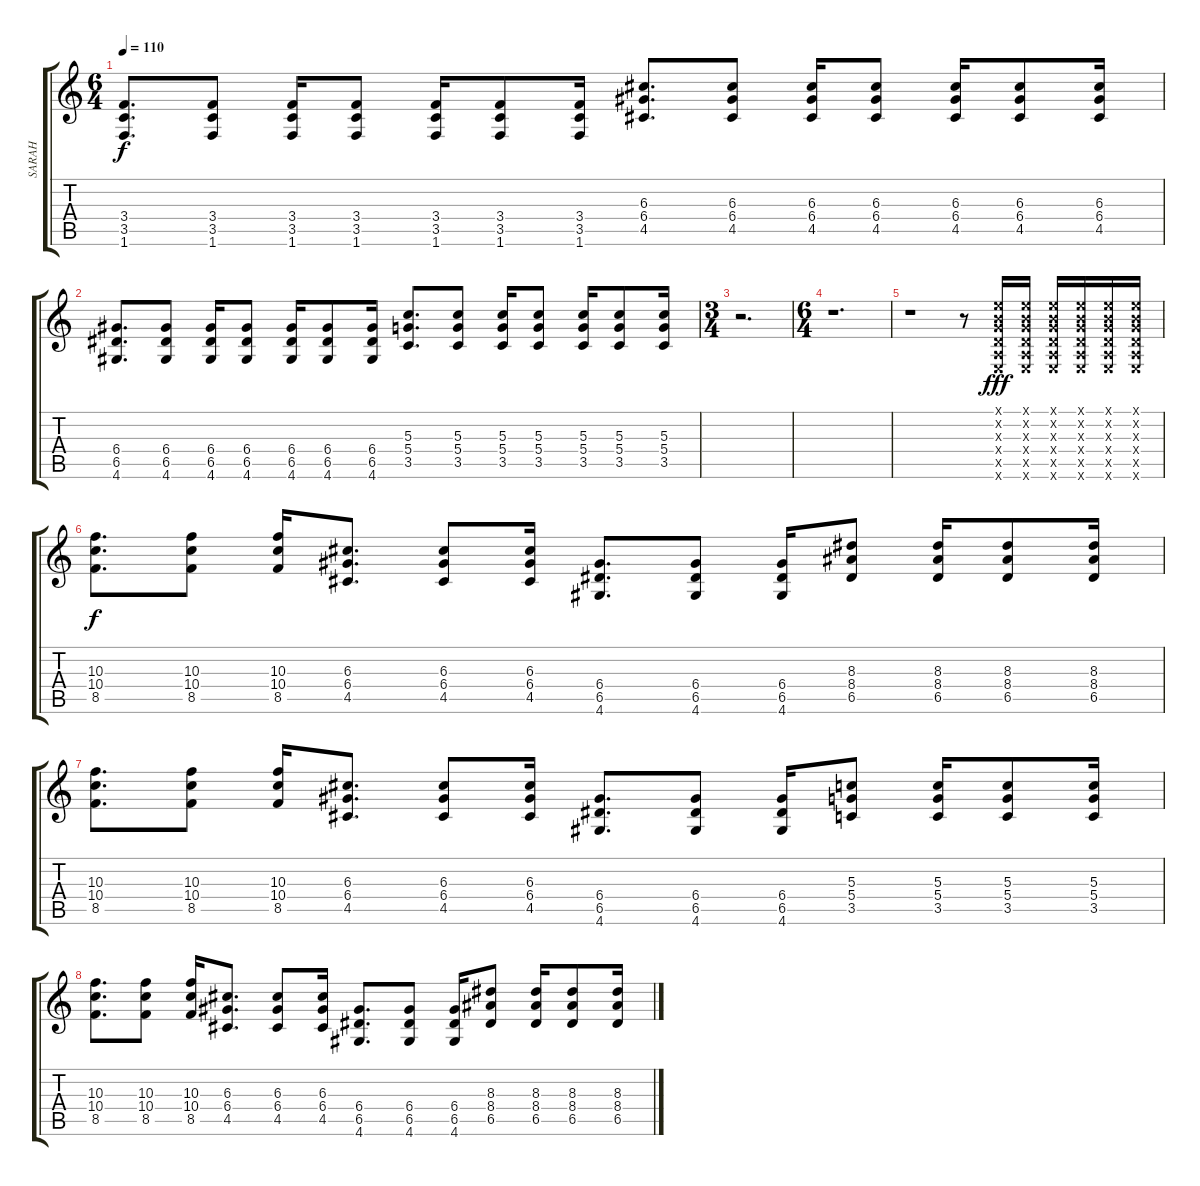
\track ("SARAH" "SARAH") {instrument distortionguitar}
\staff {score tabs}
\tuning (E4 B3 G3 D3 A2 E2) {hide}
\ts (6 4)
\tempo 110
\clef g2
\ks c
(3.4 3.5 1.6).8{d dy f} (3.4 3.5 1.6).8 (3.4 3.5 1.6).16 (3.4 3.5 1.6).8 (3.4 3.5 1.6).16 (3.4 3.5 1.6).8 (3.4 3.5 1.6).16 (6.3 6.4 4.5).8{d} (6.3 6.4 4.5).8 (6.3 6.4 4.5).16 (6.3 6.4 4.5).8 (6.3 6.4 4.5).16 (6.3 6.4 4.5).8 (6.3 6.4 4.5).16 |
(6.4 6.5 4.6).8{d} (6.4 6.5 4.6).8 (6.4 6.5 4.6).16 (6.4 6.5 4.6).8 (6.4 6.5 4.6).16 (6.4 6.5 4.6).8 (6.4 6.5 4.6).16 (5.3 5.4 3.5).8{d} (5.3 5.4 3.5).8 (5.3 5.4 3.5).16 (5.3 5.4 3.5).8 (5.3 5.4 3.5).16 (5.3 5.4 3.5).8 (5.3 5.4 3.5).16 |
\ts (3 4)
r.2{d} |
\ts (6 4)
r.1{d} |
r.1 r.8 (0.1{x} 0.2{x} 0.3{x} 0.4{x} 0.5{x} 0.6{x}).16{dy fff} (0.1{x} 0.2{x} 0.3{x} 0.4{x} 0.5{x} 0.6{x}).16 (0.1{x} 0.2{x} 0.3{x} 0.4{x} 0.5{x} 0.6{x}).16 (0.1{x} 0.2{x} 0.3{x} 0.4{x} 0.5{x} 0.6{x}).16 (0.1{x} 0.2{x} 0.3{x} 0.4{x} 0.5{x} 0.6{x}).16 (0.1{x} 0.2{x} 0.3{x} 0.4{x} 0.5{x} 0.6{x}).16 |
(10.3 10.4 8.5).8{d dy f} (10.3 10.4 8.5).8 (10.3 10.4 8.5).16 (6.3 6.4 4.5).8{d} (6.3 6.4 4.5).8 (6.3 6.4 4.5).16 (6.4 6.5 4.6).8{d} (6.4 6.5 4.6).8 (6.4 6.5 4.6).16 (8.3 8.4 6.5).8 (8.3 8.4 6.5).16 (8.3 8.4 6.5).8 (8.3 8.4 6.5).16 |
(10.3 10.4 8.5).8{d} (10.3 10.4 8.5).8 (10.3 10.4 8.5).16 (6.3 6.4 4.5).8{d} (6.3 6.4 4.5).8 (6.3 6.4 4.5).16 (6.4 6.5 4.6).8{d} (6.4 6.5 4.6).8 (6.4 6.5 4.6).16 (5.3 5.4 3.5).8 (5.3 5.4 3.5).16 (5.3 5.4 3.5).8 (5.3 5.4 3.5).16 |
(10.3 10.4 8.5).8{d} (10.3 10.4 8.5).8 (10.3 10.4 8.5).16 (6.3 6.4 4.5).8{d} (6.3 6.4 4.5).8 (6.3 6.4 4.5).16 (6.4 6.5 4.6).8{d} (6.4 6.5 4.6).8 (6.4 6.5 4.6).16 (8.3 8.4 6.5).8 (8.3 8.4 6.5).16 (8.3 8.4 6.5).8 (8.3 8.4 6.5).16
